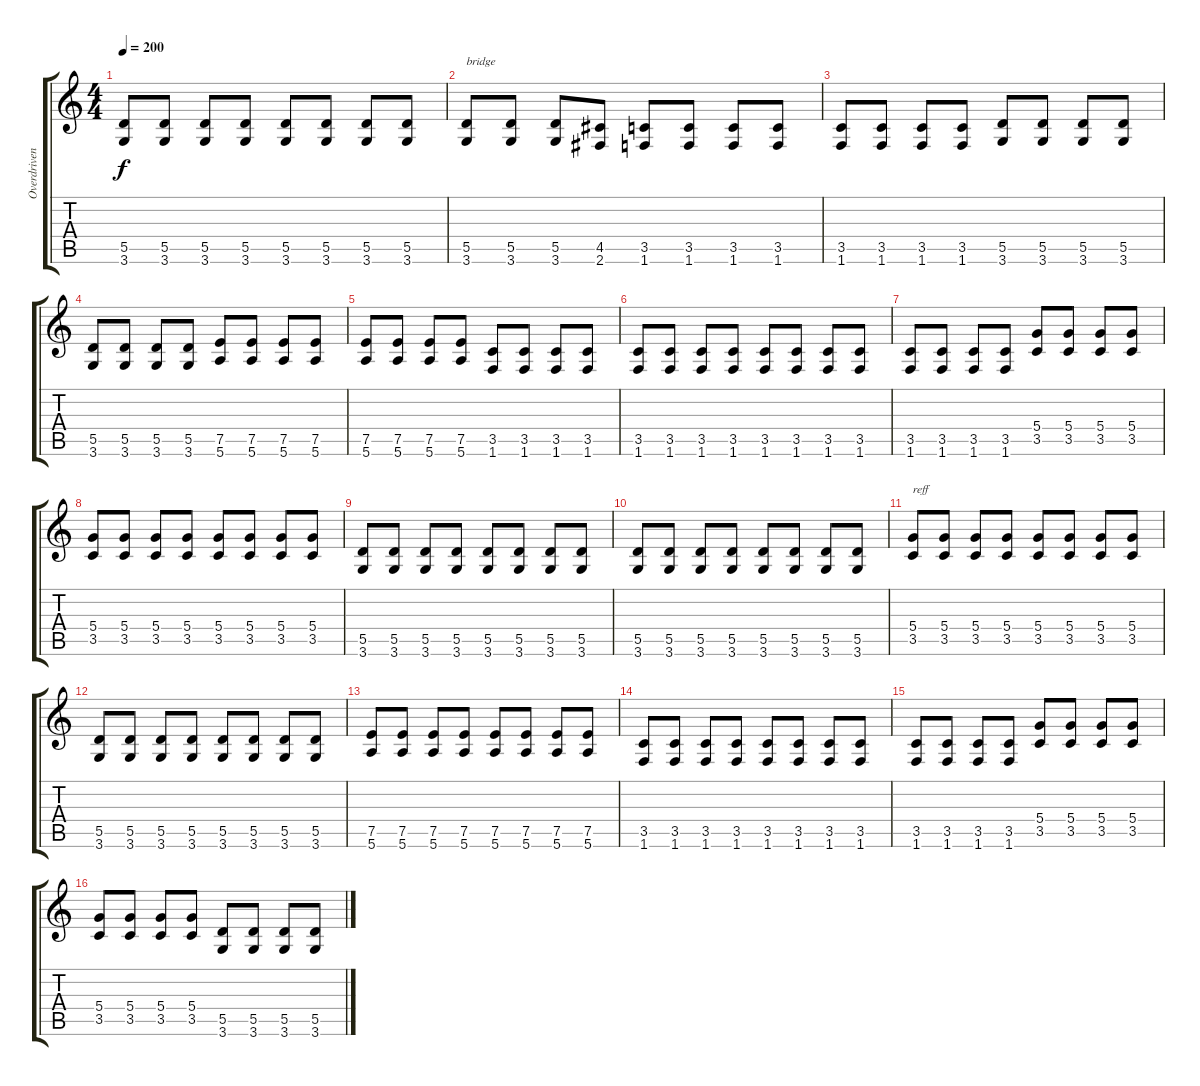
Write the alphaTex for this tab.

\track ("Overdriven guitar" "Overdriven") {instrument overdrivenguitar}
\staff {score tabs}
\tuning (E4 B3 G3 D3 A2 E2) {hide}
\ts (4 4)
\tempo 200
\clef g2
\ks c
(5.5 3.6).8{dy f} (5.5 3.6).8 (5.5 3.6).8 (5.5 3.6).8 (5.5 3.6).8 (5.5 3.6).8 (5.5 3.6).8 (5.5 3.6).8 |
(5.5 3.6).8{txt "bridge"} (5.5 3.6).8 (5.5 3.6).8 (4.5 2.6).8 (3.5 1.6).8 (3.5 1.6).8 (3.5 1.6).8 (3.5 1.6).8 |
(3.5 1.6).8 (3.5 1.6).8 (3.5 1.6).8 (3.5 1.6).8 (5.5 3.6).8 (5.5 3.6).8 (5.5 3.6).8 (5.5 3.6).8 |
(5.5 3.6).8 (5.5 3.6).8 (5.5 3.6).8 (5.5 3.6).8 (7.5 5.6).8 (7.5 5.6).8 (7.5 5.6).8 (7.5 5.6).8 |
(7.5 5.6).8 (7.5 5.6).8 (7.5 5.6).8 (7.5 5.6).8 (3.5 1.6).8 (3.5 1.6).8 (3.5 1.6).8 (3.5 1.6).8 |
(3.5 1.6).8 (3.5 1.6).8 (3.5 1.6).8 (3.5 1.6).8 (3.5 1.6).8 (3.5 1.6).8 (3.5 1.6).8 (3.5 1.6).8 |
(3.5 1.6).8 (3.5 1.6).8 (3.5 1.6).8 (3.5 1.6).8 (5.4 3.5).8 (5.4 3.5).8 (5.4 3.5).8 (5.4 3.5).8 |
(5.4 3.5).8 (5.4 3.5).8 (5.4 3.5).8 (5.4 3.5).8 (5.4 3.5).8 (5.4 3.5).8 (5.4 3.5).8 (5.4 3.5).8 |
(5.5 3.6).8 (5.5 3.6).8 (5.5 3.6).8 (5.5 3.6).8 (5.5 3.6).8 (5.5 3.6).8 (5.5 3.6).8 (5.5 3.6).8 |
(5.5 3.6).8 (5.5 3.6).8 (5.5 3.6).8 (5.5 3.6).8 (5.5 3.6).8 (5.5 3.6).8 (5.5 3.6).8 (5.5 3.6).8 |
(5.4 3.5).8{txt "reff"} (5.4 3.5).8 (5.4 3.5).8 (5.4 3.5).8 (5.4 3.5).8 (5.4 3.5).8 (5.4 3.5).8 (5.4 3.5).8 |
(5.5 3.6).8 (5.5 3.6).8 (5.5 3.6).8 (5.5 3.6).8 (5.5 3.6).8 (5.5 3.6).8 (5.5 3.6).8 (5.5 3.6).8 |
(7.5 5.6).8 (7.5 5.6).8 (7.5 5.6).8 (7.5 5.6).8 (7.5 5.6).8 (7.5 5.6).8 (7.5 5.6).8 (7.5 5.6).8 |
(3.5 1.6).8 (3.5 1.6).8 (3.5 1.6).8 (3.5 1.6).8 (3.5 1.6).8 (3.5 1.6).8 (3.5 1.6).8 (3.5 1.6).8 |
(3.5 1.6).8 (3.5 1.6).8 (3.5 1.6).8 (3.5 1.6).8 (5.4 3.5).8 (5.4 3.5).8 (5.4 3.5).8 (5.4 3.5).8 |
(5.4 3.5).8 (5.4 3.5).8 (5.4 3.5).8 (5.4 3.5).8 (5.5 3.6).8 (5.5 3.6).8 (5.5 3.6).8 (5.5 3.6).8
